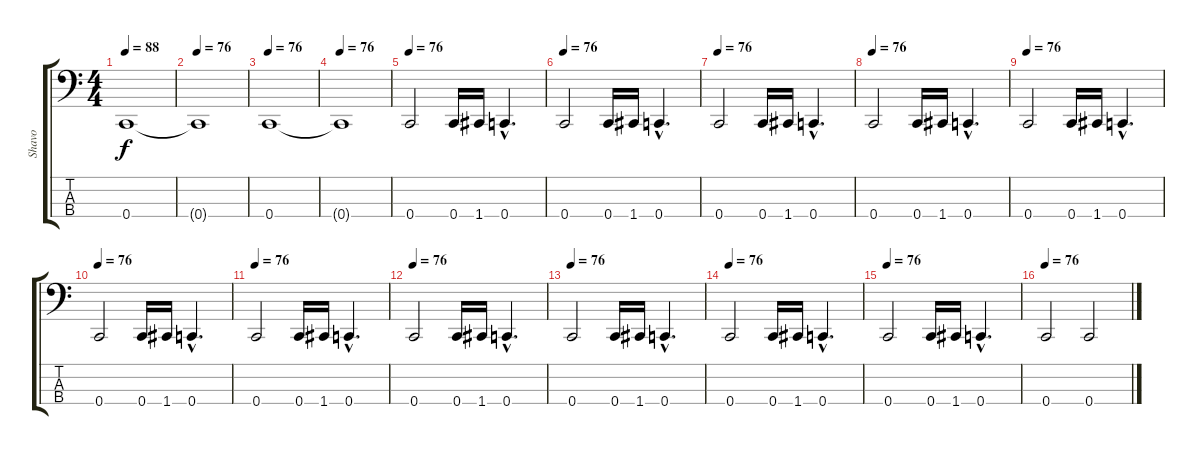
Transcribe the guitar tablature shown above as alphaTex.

\track ("Shavo" "Shavo") {instrument electricbassfinger}
\staff {score tabs}
\tuning (F2 C2 G1 C1) {hide}
\ts (4 4)
\tempo 88
\tempo 76
\tempo 88
\clef f4
\ks c
0.4.1{dy f instrument electricbassfinger} |
\tempo 76
0.4{t}.1 |
\tempo 76
0.4.1 |
\tempo 76
0.4{t}.1 |
\tempo 76
0.4.2 0.4.16 1.4.16 0.4{hac}.4{d} |
\tempo 76
0.4.2 0.4.16 1.4.16 0.4{hac}.4{d} |
\tempo 76
0.4.2 0.4.16 1.4.16 0.4{hac}.4{d} |
\tempo 76
0.4.2 0.4.16 1.4.16 0.4{hac}.4{d} |
\tempo 76
0.4.2 0.4.16 1.4.16 0.4{hac}.4{d} |
\tempo 76
0.4.2 0.4.16 1.4.16 0.4{hac}.4{d} |
\tempo 76
0.4.2 0.4.16 1.4.16 0.4{hac}.4{d} |
\tempo 76
0.4.2 0.4.16 1.4.16 0.4{hac}.4{d} |
\tempo 76
0.4.2 0.4.16 1.4.16 0.4{hac}.4{d} |
\tempo 76
0.4.2 0.4.16 1.4.16 0.4{hac}.4{d} |
\tempo 76
0.4.2 0.4.16 1.4.16 0.4{hac}.4{d} |
\tempo 76
0.4.2 0.4.2
